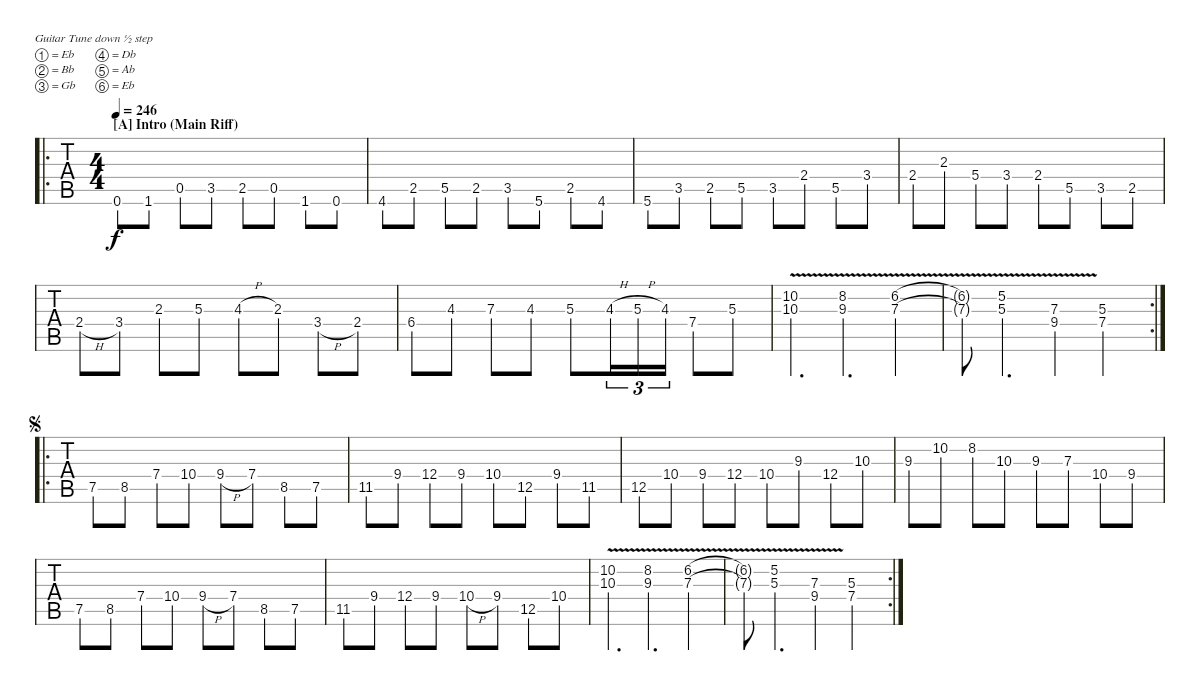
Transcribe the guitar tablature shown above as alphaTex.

\bracketExtendMode groupsimilarinstruments
\singleTrackTrackNamePolicy hidden
\multiTrackTrackNamePolicy hidden
\firstSystemTrackNameOrientation horizontal
\otherSystemsTrackNameOrientation horizontal
\defaultBarNumberDisplay Hide
\track ("Rhythm Guitar" "E-Gt") {instrument overdrivenguitar}
\staff {tabs}
\tuning (Eb4 Bb3 Gb3 Db3 Ab2 Eb2)
\ro
\ts (4 4)
\section ("A" "Intro (Main Riff)")
\tempo 246
\clef g2
\ks c
0.6.8{dy f instrument overdrivenguitar} 1.6.8 0.5.8 3.5.8 2.5.8 0.5.8 1.6.8 0.6.8 |
4.6.8 2.5.8 5.5.8 2.5.8 3.5.8 5.6.8 2.5.8 4.6.8 |
5.6.8 3.5.8 2.5.8 5.5.8 3.5.8 2.4.8 5.5.8 3.4.8 |
2.4.8 2.3.8 5.4.8 3.4.8 2.4.8 5.5.8 3.5.8 2.5.8 |
\scale
0.301723 2.4{h}.8 3.4.8 2.3.8 5.3.8 4.3{h}.8 2.3.8 3.4{h}.8 2.4.8 |
\scale
0.347085 6.4.8 4.3.8 7.3.8 4.3.8 5.3.8{beam merge} 4.3{h}.16{tu (3 2)} 5.3{h}.16{tu (3 2)} 4.3.16{tu (3 2)} 7.4.8 5.3.8 |
\scale
0.147091 (10.2{v} 10.3{v}).4{d} (8.2{v} 9.3{v}).4{d} (6.2{v} 7.3{v}).4 |
\rc 2
\scale
0.204171 (6.2{v t} 7.3{v t}).8 (5.2{v} 5.3{v}).4{d} (7.3{v} 9.4{v}).4 (5.3 7.4).4 |
\ro
\jump segno
7.5.8 8.5.8 7.4.8 10.4.8 9.4{h}.8 7.4.8 8.5.8 7.5.8 |
11.5.8 9.4.8 12.4.8 9.4.8 10.4.8 12.5.8 9.4.8 11.5.8 |
12.5.8 10.4.8 9.4.8 12.4.8 10.4.8 9.3.8 12.4.8 10.3.8 |
9.3.8 10.2.8 8.2.8 10.3.8 9.3.8 7.3.8 10.4.8 9.4.8 |
7.5.8 8.5.8 7.4.8 10.4.8 9.4{h}.8 7.4.8 8.5.8 7.5.8 |
11.5.8 9.4.8 12.4.8 9.4.8 10.4{h}.8 9.4.8 12.5.8 10.4.8 |
(10.2{v} 10.3{v}).4{d} (8.2{v} 9.3{v}).4{d} (6.2{v} 7.3{v}).4 |
\rc 2
(6.2{v t} 7.3{v t}).8 (5.2{v} 5.3{v}).4{d} (7.3{v} 9.4{v}).4 (5.3 7.4).4
